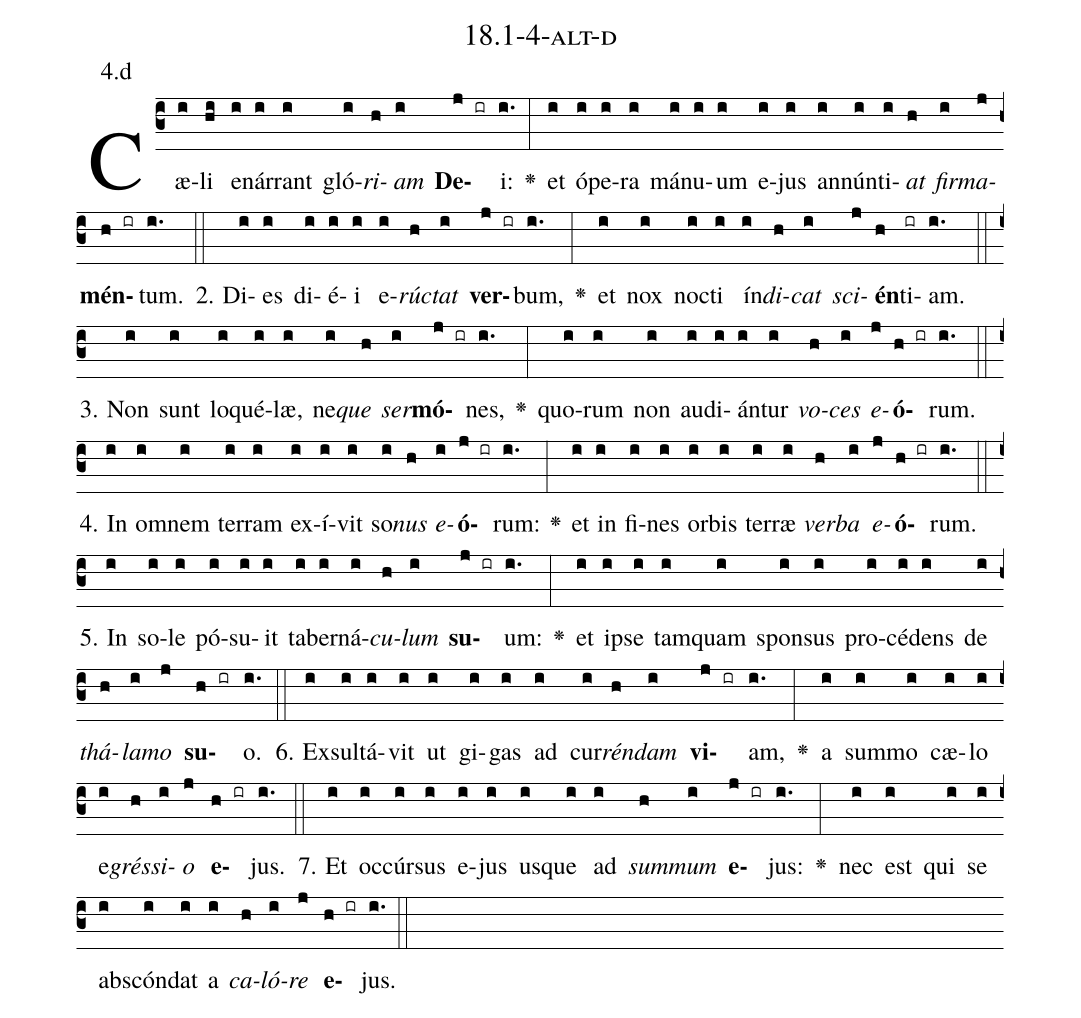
name: 18.1-4-alt-d;
annotation: 4.d;
%%
(c3)Cæ(i)li(hi) e(i)nár(i)rant(i) gló(i)<i>ri</i>(h)<i>am</i>(i) <b>De</b>(j ir)i:(i.) <v>\greheightstar</v>(:) et(i) ó(i)pe(i)ra(i) má(i)nu(i)um(i) e(i)jus(i) an(i)nún(i)ti(i)<i>at</i>(h) <i>fir</i>(i)<i>ma</i>(j)<b>mén</b>(h ir)tum.(i.) (::)
2. Di(i)es(i) di(i)é(i)i(i) e(i)<i>rúc</i>(h)<i>tat</i>(i) <b>ver</b>(j ir)bum,(i.) <v>\greheightstar</v>(:) et(i) nox(i) noc(i)ti(i) ín(i)<i>di</i>(h)<i>cat</i>(i) <i>sci</i>(j)<b>én</b>(h)ti(ir)am.(i.) (::)
3. Non(i) sunt(i) lo(i)qué(i)læ,(i) ne(i)<i>que</i>(h) <i>ser</i>(i)<b>mó</b>(j ir)nes,(i.) <v>\greheightstar</v>(:) quo(i)rum(i) non(i) au(i)di(i)án(i)tur(i) <i>vo</i>(h)<i>ces</i>(i) <i>e</i>(j)<b>ó</b>(h ir)rum.(i.) (::)
4. In(i) om(i)nem(i) ter(i)ram(i) ex(i)í(i)vit(i) so(i)<i>nus</i>(h) <i>e</i>(i)<b>ó</b>(j ir)rum:(i.) <v>\greheightstar</v>(:) et(i) in(i) fi(i)nes(i) or(i)bis(i) ter(i)ræ(i) <i>ver</i>(h)<i>ba</i>(i) <i>e</i>(j)<b>ó</b>(h ir)rum.(i.) (::)
5. In(i) so(i)le(i) pó(i)su(i)it(i) ta(i)ber(i)ná(i)<i>cu</i>(h)<i>lum</i>(i) <b>su</b>(j ir)um:(i.) <v>\greheightstar</v>(:) et(i) ip(i)se(i) tam(i)quam(i) spon(i)sus(i) pro(i)cé(i)dens(i) de(i) <i>thá</i>(h)<i>la</i>(i)<i>mo</i>(j) <b>su</b>(h ir)o.(i.) (::)
6. Ex(i)sul(i)tá(i)vit(i) ut(i) gi(i)gas(i) ad(i) cur(i)<i>rén</i>(h)<i>dam</i>(i) <b>vi</b>(j ir)am,(i.) <v>\greheightstar</v>(:) a(i) sum(i)mo(i) cæ(i)lo(i) e(i)<i>grés</i>(h)<i>si</i>(i)<i>o</i>(j) <b>e</b>(h ir)jus.(i.) (::)
7. Et(i) oc(i)cúr(i)sus(i) e(i)jus(i) us(i)que(i) ad(i) <i>sum</i>(h)<i>mum</i>(i) <b>e</b>(j ir)jus:(i.) <v>\greheightstar</v>(:) nec(i) est(i) qui(i) se(i) abs(i)cón(i)dat(i) a(i) <i>ca</i>(h)<i>ló</i>(i)<i>re</i>(j) <b>e</b>(h ir)jus.(i.) (::)
